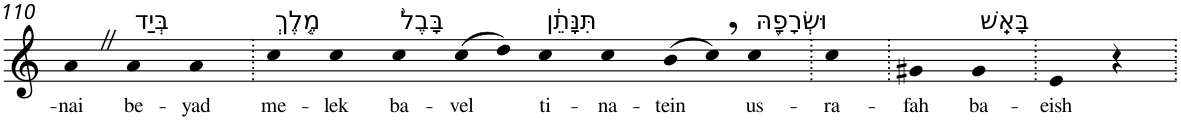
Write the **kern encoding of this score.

**kern	**text
*part1	*part1
*staff1	*staff1
*I"Piano	*
*I'Pno	*
!!LO:PB:g=z
*clefG2	*
*k[]	*
=110	=110
!	!LO:LY:b
4aZ	-nai
!LO:TX:a:t=בְּיַד	!
!	!LO:LY:b
4a	be-
!	!LO:LY:b
4a	-yad
=111.	=111.
!LO:TX:a:t=מֶ֤לֶךְ	!
!	!LO:LY:b
4cc	me-
!	!LO:LY:b
4cc	-lek
!LO:TX:a:t=בָּבֶל֙	!
!	!LO:LY:b
4cc	ba-
!	!LO:LY:b
(>8cc	-vel
8dd)	.
!LO:TX:a:t=תִּנָּתֵ֔ן	!
!	!LO:LY:b
4cc	ti-
!	!LO:LY:b
4cc	-na-
!	!LO:LY:b
(>8b	-tein
8cc,)	.
!LO:TX:a:t=וּשְׂרָפָ֖הּ	!
!	!LO:LY:b
4cc	us-
=112.	=112.
!	!LO:LY:b
4cc	-ra-
=113.	=113.
!	!LO:LY:b
4g#X	-fah
!LO:TX:a:t=בָּאֵֽשׁ	!
!	!LO:LY:b
4g#	ba-
=114.	=114.
!	!LO:LY:b
4e	-eish
4r	.
=.	=.
*-	*-
